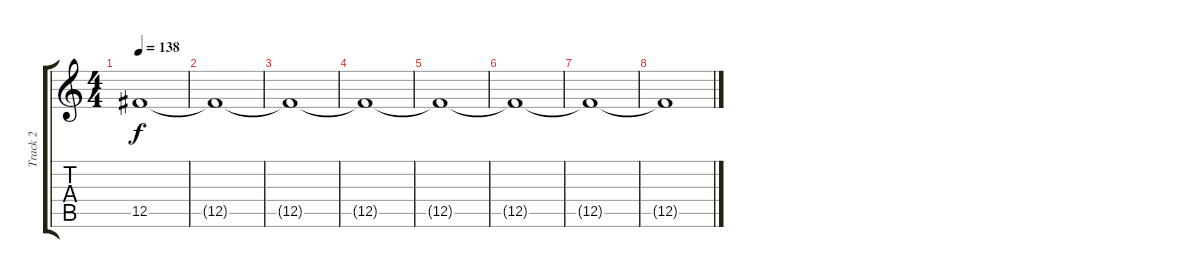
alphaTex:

\track ("Track 2" "Track 2") {instrument distortionguitar}
\staff {score tabs}
\tuning (Db4 Ab3 E3 B2 Gb2 B1) {hide}
\ts (4 4)
\tempo 138
\clef g2
\ks c
12.5{t}.1{dy f volume 2} |
12.5{t}.1 |
12.5{t}.1 |
12.5{t}.1 |
12.5{t}.1{volume 0} |
12.5{t}.1 |
12.5{t}.1 |
12.5{t}.1
